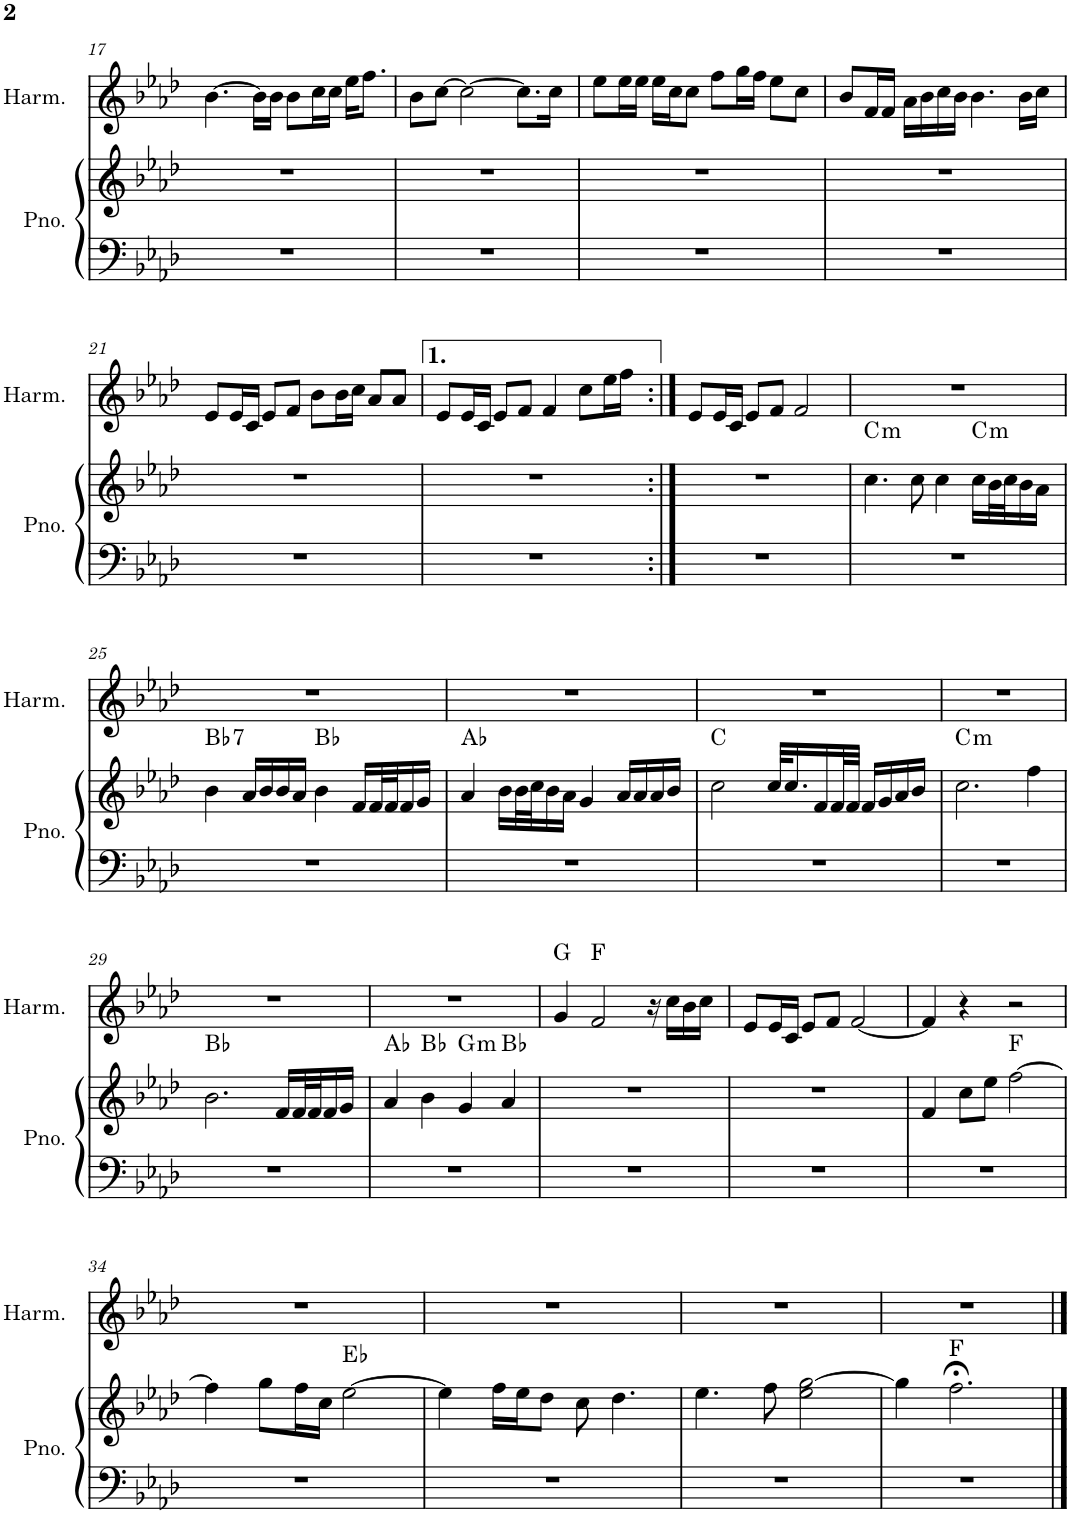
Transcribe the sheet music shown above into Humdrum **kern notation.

**kern	**kern	**harte	**kern	**harte
*part2	*part2	*part2	*part1	*part1
*staff3	*staff2	*	*staff1	*
*I"Piano	*	*	*I"Harmonica	*
*I'Pno.	*	*	*I'Harm.	*
!!LO:PB:g=z
*clefF4	*clefG2	*	*clefG2	*
*k[b-e-a-d-]	*k[b-e-a-d-]	*	*k[b-e-a-d-]	*
*M4/4	*M4/4	*	*M4/4	*
=17	=17	=17	=17	=17
1r	1r	.	[4.b-\	.
.	.	.	16b-\LL]	.
.	.	.	16b-\JJ	.
.	.	.	8b-\L	.
.	.	.	16cc\L	.
.	.	.	16cc\JJ	.
.	.	.	16ee-\KL	.
.	.	.	8.ff\J	.
=18	=18	=18	=18	=18
1r	1r	.	8b-\L	.
.	.	.	[8cc\J	.
.	.	.	2cc\_	.
.	.	.	8.cc\L]	.
.	.	.	16cc\Jk	.
=19	=19	=19	=19	=19
1r	1r	.	8ee-\L	.
.	.	.	16ee-\L	.
.	.	.	16ee-\JJ	.
.	.	.	16ee-\LL	.
.	.	.	16cc\J	.
.	.	.	8cc\J	.
.	.	.	8ff\L	.
.	.	.	16gg\L	.
.	.	.	16ff\JJ	.
.	.	.	8ee-\L	.
.	.	.	8cc\J	.
=20	=20	=20	=20	=20
1r	1r	.	8b-/L	.
.	.	.	16f/L	.
.	.	.	16f/JJ	.
.	.	.	16a-\LL	.
.	.	.	16b-\	.
.	.	.	16cc\	.
.	.	.	16b-\JJ	.
.	.	.	4.b-\	.
.	.	.	16b-\LL	.
.	.	.	16cc\JJ	.
!!LO:LB:g=z
=21	=21	=21	=21	=21
1r	1r	.	8e-/L	.
.	.	.	16e-/L	.
.	.	.	16c/JJ	.
.	.	.	8e-/L	.
.	.	.	8f/J	.
.	.	.	8b-\L	.
.	.	.	16b-\L	.
.	.	.	16cc\JJ	.
.	.	.	8a-/L	.
.	.	.	8a-/J	.
=22	=22	=22	=22	=22
1r	1r	.	8e-/L	.
.	.	.	16e-/L	.
.	.	.	16c/JJ	.
.	.	.	8e-/L	.
.	.	.	8f/J	.
.	.	.	4f/	.
.	.	.	8cc\L	.
.	.	.	16ee-\L	.
.	.	.	16ff\JJ	.
=23:|!	=23:|!	=23:|!	=23:|!	=23:|!
1r	1r	.	8e-/L	.
.	.	.	16e-/L	.
.	.	.	16c/JJ	.
.	.	.	8e-/L	.
.	.	.	8f/J	.
.	.	.	2f/	.
=24	=24	=24	=24	=24
!	!	!LO:H:kt=m	!	!
1r	4.cc\	C:min	1r	.
.	8cc\	.	.	.
.	4cc\	.	.	.
!	!	!LO:H:kt=m	!	!
.	16cc\LL	C:min	.	.
.	32b-\L	.	.	.
.	32cc\J	.	.	.
.	16b-\	.	.	.
.	16a-\JJ	.	.	.
!!LO:LB:g=z
=25	=25	=25	=25	=25
!	!	!LO:H:kt=7	!	!
1r	4b-\	Bb:7	1r	.
.	16a-/LL	.	.	.
.	16b-/	.	.	.
.	16b-/	.	.	.
.	16a-/JJ	.	.	.
.	4b-\	Bb:maj	.	.
.	16f/LL	.	.	.
.	32f/L	.	.	.
.	32f/J	.	.	.
.	16f/	.	.	.
.	16g/JJ	.	.	.
=26	=26	=26	=26	=26
1r	4a-/	Ab:maj	1r	.
.	16b-\LL	.	.	.
.	32b-\L	.	.	.
.	32cc\J	.	.	.
.	16b-\	.	.	.
.	16a-\JJ	.	.	.
.	4g/	.	.	.
.	16a-/LL	.	.	.
.	16a-/	.	.	.
.	16a-/	.	.	.
.	16b-/JJ	.	.	.
=27	=27	=27	=27	=27
1r	2cc\	C:maj	1r	.
.	32cc/KLL	.	.	.
.	16.cc/	.	.	.
.	16f/	.	.	.
.	32f/L	.	.	.
.	32f/JJJ	.	.	.
.	16f/LL	.	.	.
.	16g/	.	.	.
.	16a-/	.	.	.
.	16b-/JJ	.	.	.
=28	=28	=28	=28	=28
!	!	!LO:H:kt=m	!	!
1r	2.cc\	C:min	1r	.
.	4ff\	.	.	.
!!LO:LB:g=z
=29	=29	=29	=29	=29
1r	2.b-\	Bb:maj	1r	.
.	16f/LL	.	.	.
.	32f/L	.	.	.
.	32f/J	.	.	.
.	16f/	.	.	.
.	16g/JJ	.	.	.
=30	=30	=30	=30	=30
1r	4a-/	Ab:maj	1r	.
.	4b-\	Bb:maj	.	.
!	!	!LO:H:kt=m	!	!
.	4g/	G:min	.	.
.	4a-/	Bb:maj	.	.
=31	=31	=31	=31	=31
1r	1r	.	4g/	G:maj
.	.	.	2f/	F:maj
.	.	.	16r	.
.	.	.	16cc\LL	.
.	.	.	16b-\	.
.	.	.	16cc\JJ	.
=32	=32	=32	=32	=32
1r	1r	.	8e-/L	.
.	.	.	16e-/L	.
.	.	.	16c/JJ	.
.	.	.	8e-/L	.
.	.	.	8f/J	.
.	.	.	[2f/	.
=33	=33	=33	=33	=33
1r	4f/	.	4f/]	.
.	8cc\L	.	4r	.
.	8ee-\J	.	.	.
.	[2ff\	F:maj	2r	.
!!LO:LB:g=z
=34	=34	=34	=34	=34
1r	4ff\]	.	1r	.
.	8gg\L	.	.	.
.	16ff\L	.	.	.
.	16cc\JJ	.	.	.
.	[2ee-\	Eb:maj	.	.
=35	=35	=35	=35	=35
1r	4ee-\]	.	1r	.
.	16ff\LL	.	.	.
.	16ee-\J	.	.	.
.	8dd-\J	.	.	.
.	8cc\	.	.	.
.	4.dd-\	.	.	.
=36	=36	=36	=36	=36
1r	4.ee-\	.	1r	.
.	8ff\	.	.	.
.	2ee-\ [2gg\	.	.	.
=37	=37	=37	=37	=37
1r	4gg\]	.	1r	.
.	2.ff;<\	F:maj	.	.
==	==	==	==	==
*-	*-	*-	*-	*-
